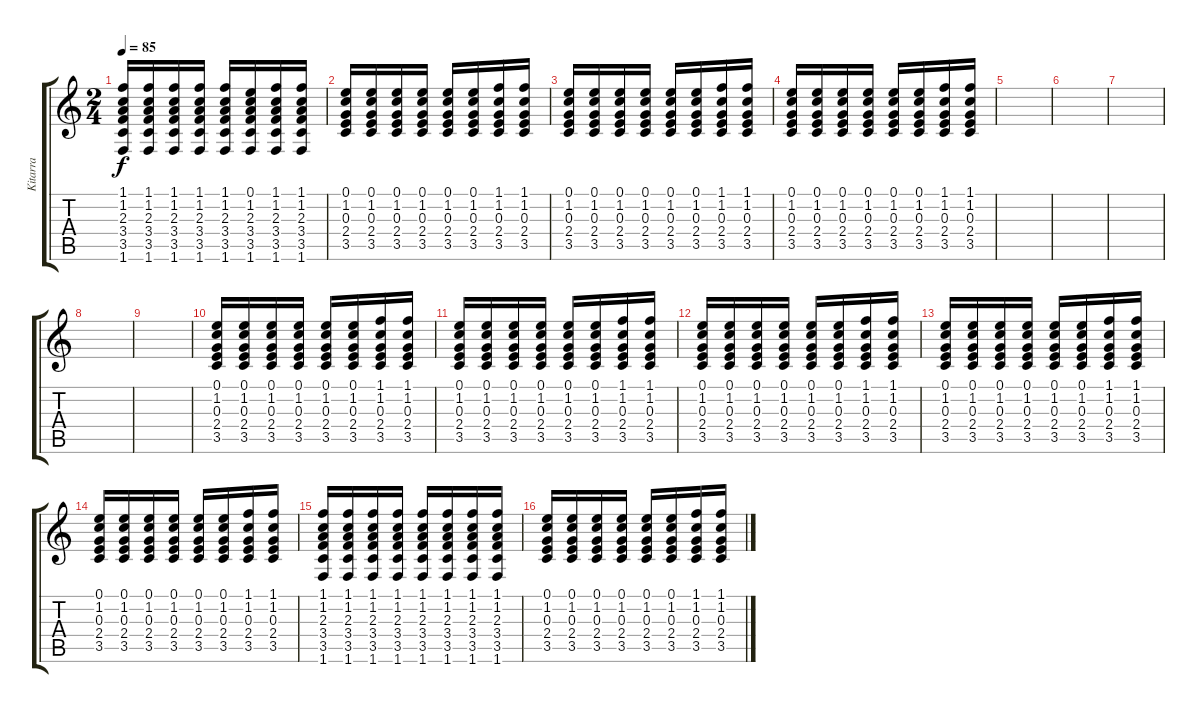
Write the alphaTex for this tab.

\track ("Kitarra" "Kitarra") {instrument acousticguitarnylon}
\staff {score tabs}
\tuning (E4 B3 G3 D3 A2 E2) {hide}
\ts (2 4)
\tempo 85
\clef g2
\ks c
(1.1 1.2 2.3 3.4 3.5 1.6).16{dy f} (1.1 1.2 2.3 3.4 3.5 1.6).16 (1.1 1.2 2.3 3.4 3.5 1.6).16 (1.1 1.2 2.3 3.4 3.5 1.6).16 (1.1 1.2 2.3 3.4 3.5 1.6).16 (0.1 1.2 2.3 3.4 3.5 1.6).16 (1.1 1.2 2.3 3.4 3.5 1.6).16 (1.1 1.2 2.3 3.4 3.5 1.6).16 |
(0.1 1.2 0.3 2.4 3.5).16 (0.1 1.2 0.3 2.4 3.5).16 (0.1 1.2 0.3 2.4 3.5).16 (0.1 1.2 0.3 2.4 3.5).16 (0.1 1.2 0.3 2.4 3.5).16 (0.1 1.2 0.3 2.4 3.5).16 (1.1 1.2 0.3 2.4 3.5).16 (1.1 1.2 0.3 2.4 3.5).16 |
(0.1 1.2 0.3 2.4 3.5).16 (0.1 1.2 0.3 2.4 3.5).16 (0.1 1.2 0.3 2.4 3.5).16 (0.1 1.2 0.3 2.4 3.5).16 (0.1 1.2 0.3 2.4 3.5).16 (0.1 1.2 0.3 2.4 3.5).16 (1.1 1.2 0.3 2.4 3.5).16 (1.1 1.2 0.3 2.4 3.5).16 |
(0.1 1.2 0.3 2.4 3.5).16 (0.1 1.2 0.3 2.4 3.5).16 (0.1 1.2 0.3 2.4 3.5).16 (0.1 1.2 0.3 2.4 3.5).16 (0.1 1.2 0.3 2.4 3.5).16 (0.1 1.2 0.3 2.4 3.5).16 (1.1 1.2 0.3 2.4 3.5).16 (1.1 1.2 0.3 2.4 3.5).16 |
|
|
|
|
|
(0.1 1.2 0.3 2.4 3.5).16 (0.1 1.2 0.3 2.4 3.5).16 (0.1 1.2 0.3 2.4 3.5).16 (0.1 1.2 0.3 2.4 3.5).16 (0.1 1.2 0.3 2.4 3.5).16 (0.1 1.2 0.3 2.4 3.5).16 (1.1 1.2 0.3 2.4 3.5).16 (1.1 1.2 0.3 2.4 3.5).16 |
(0.1 1.2 0.3 2.4 3.5).16 (0.1 1.2 0.3 2.4 3.5).16 (0.1 1.2 0.3 2.4 3.5).16 (0.1 1.2 0.3 2.4 3.5).16 (0.1 1.2 0.3 2.4 3.5).16 (0.1 1.2 0.3 2.4 3.5).16 (1.1 1.2 0.3 2.4 3.5).16 (1.1 1.2 0.3 2.4 3.5).16 |
(0.1 1.2 0.3 2.4 3.5).16 (0.1 1.2 0.3 2.4 3.5).16 (0.1 1.2 0.3 2.4 3.5).16 (0.1 1.2 0.3 2.4 3.5).16 (0.1 1.2 0.3 2.4 3.5).16 (0.1 1.2 0.3 2.4 3.5).16 (1.1 1.2 0.3 2.4 3.5).16 (1.1 1.2 0.3 2.4 3.5).16 |
(0.1 1.2 0.3 2.4 3.5).16 (0.1 1.2 0.3 2.4 3.5).16 (0.1 1.2 0.3 2.4 3.5).16 (0.1 1.2 0.3 2.4 3.5).16 (0.1 1.2 0.3 2.4 3.5).16 (0.1 1.2 0.3 2.4 3.5).16 (1.1 1.2 0.3 2.4 3.5).16 (1.1 1.2 0.3 2.4 3.5).16 |
(0.1 1.2 0.3 2.4 3.5).16 (0.1 1.2 0.3 2.4 3.5).16 (0.1 1.2 0.3 2.4 3.5).16 (0.1 1.2 0.3 2.4 3.5).16 (0.1 1.2 0.3 2.4 3.5).16 (0.1 1.2 0.3 2.4 3.5).16 (1.1 1.2 0.3 2.4 3.5).16 (1.1 1.2 0.3 2.4 3.5).16 |
(1.1 1.2 2.3 3.4 3.5 1.6).16 (1.1 1.2 2.3 3.4 3.5 1.6).16 (1.1 1.2 2.3 3.4 3.5 1.6).16 (1.1 1.2 2.3 3.4 3.5 1.6).16 (1.1 1.2 2.3 3.4 3.5 1.6).16 (1.1 1.2 2.3 3.4 3.5 1.6).16 (1.1 1.2 2.3 3.4 3.5 1.6).16 (1.1 1.2 2.3 3.4 3.5 1.6).16 |
(0.1 1.2 0.3 2.4 3.5).16 (0.1 1.2 0.3 2.4 3.5).16 (0.1 1.2 0.3 2.4 3.5).16 (0.1 1.2 0.3 2.4 3.5).16 (0.1 1.2 0.3 2.4 3.5).16 (0.1 1.2 0.3 2.4 3.5).16 (1.1 1.2 0.3 2.4 3.5).16 (1.1 1.2 0.3 2.4 3.5).16
